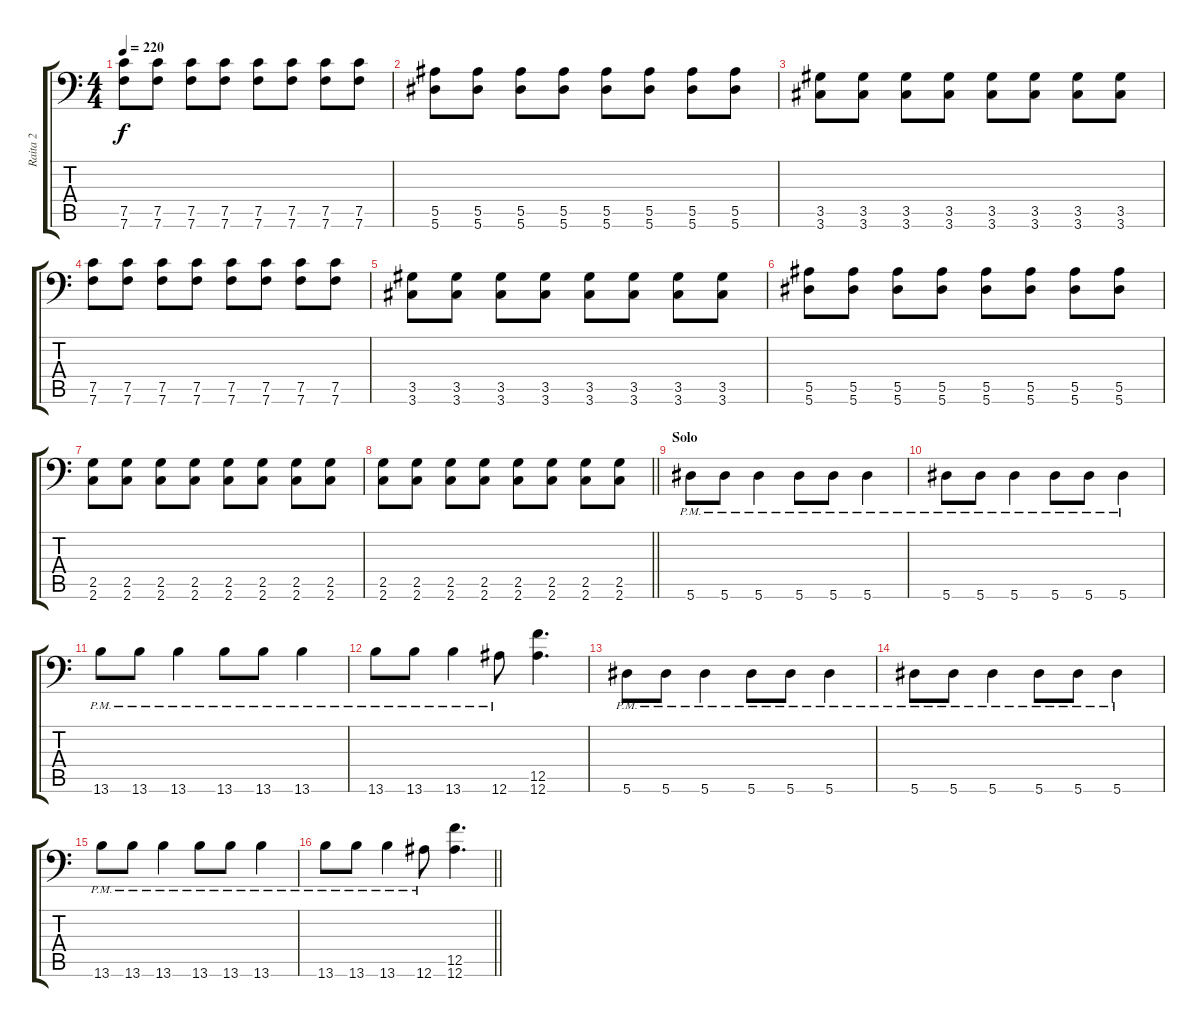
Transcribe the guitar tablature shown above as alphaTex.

\track ("Raita 2" "Raita 2") {instrument distortionguitar}
\staff {score tabs}
\tuning (C4 G3 Eb3 Bb2 F2 Bb1) {hide}
\ts (4 4)
\tempo 220
\clef f4
\ks c
(7.5 7.6).8{dy f} (7.5 7.6).8 (7.5 7.6).8 (7.5 7.6).8 (7.5 7.6).8 (7.5 7.6).8 (7.5 7.6).8 (7.5 7.6).8 |
(5.5 5.6).8 (5.5 5.6).8 (5.5 5.6).8 (5.5 5.6).8 (5.5 5.6).8 (5.5 5.6).8 (5.5 5.6).8 (5.5 5.6).8 |
(3.5 3.6).8 (3.5 3.6).8 (3.5 3.6).8 (3.5 3.6).8 (3.5 3.6).8 (3.5 3.6).8 (3.5 3.6).8 (3.5 3.6).8 |
(7.5 7.6).8 (7.5 7.6).8 (7.5 7.6).8 (7.5 7.6).8 (7.5 7.6).8 (7.5 7.6).8 (7.5 7.6).8 (7.5 7.6).8 |
(3.5 3.6).8 (3.5 3.6).8 (3.5 3.6).8 (3.5 3.6).8 (3.5 3.6).8 (3.5 3.6).8 (3.5 3.6).8 (3.5 3.6).8 |
(5.5 5.6).8 (5.5 5.6).8 (5.5 5.6).8 (5.5 5.6).8 (5.5 5.6).8 (5.5 5.6).8 (5.5 5.6).8 (5.5 5.6).8 |
(2.5 2.6).8 (2.5 2.6).8 (2.5 2.6).8 (2.5 2.6).8 (2.5 2.6).8 (2.5 2.6).8 (2.5 2.6).8 (2.5 2.6).8 |
\barLineRight lightlight
(2.5 2.6).8 (2.5 2.6).8 (2.5 2.6).8 (2.5 2.6).8 (2.5 2.6).8 (2.5 2.6).8 (2.5 2.6).8 (2.5 2.6).8 |
\section ("" "Solo")
5.6{pm}.8 5.6{pm}.8 5.6{pm}.4 5.6{pm}.8 5.6{pm}.8 5.6{pm}.4 |
5.6{pm}.8 5.6{pm}.8 5.6{pm}.4 5.6{pm}.8 5.6{pm}.8 5.6{pm}.4 |
13.6{pm}.8 13.6{pm}.8 13.6{pm}.4 13.6{pm}.8 13.6{pm}.8 13.6{pm}.4 |
13.6{pm}.8 13.6{pm}.8 13.6{pm}.4 12.6{pm}.8 (12.5 12.6).4{d} |
5.6{pm}.8 5.6{pm}.8 5.6{pm}.4 5.6{pm}.8 5.6{pm}.8 5.6{pm}.4 |
5.6{pm}.8 5.6{pm}.8 5.6{pm}.4 5.6{pm}.8 5.6{pm}.8 5.6{pm}.4 |
13.6{pm}.8 13.6{pm}.8 13.6{pm}.4 13.6{pm}.8 13.6{pm}.8 13.6{pm}.4 |
\barLineRight lightlight
13.6{pm}.8 13.6{pm}.8 13.6{pm}.4 12.6{pm}.8 (12.5 12.6).4{d}
